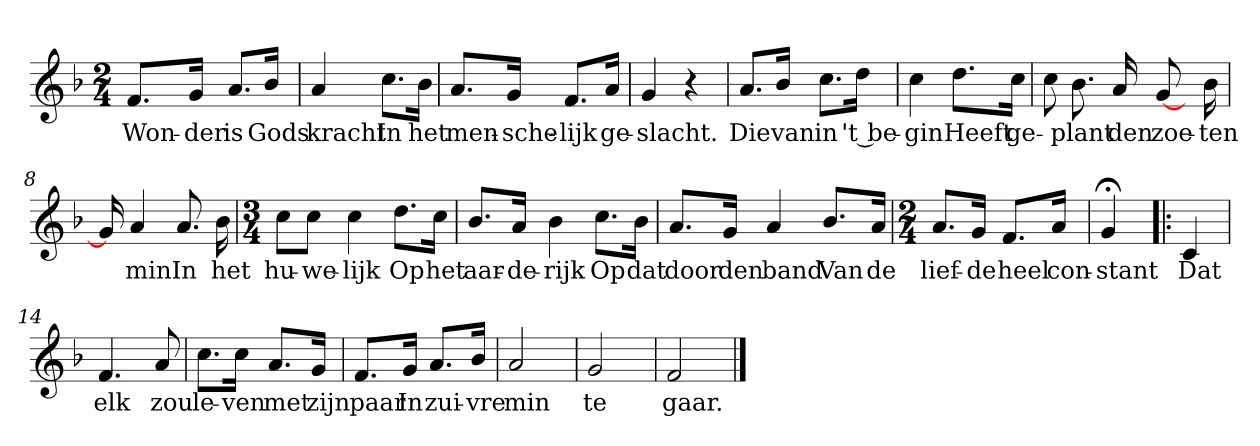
**kern	**text
*part1	*part1
*staff1	*staff1
*clefG2	*
*k[b-]	*
*F:	*
*M2/4	*
*MM120	*
=1	=1
8.f/L	Won-
16g/Jk	-der
8.a/L	is
16b-/Jk	Gods
=2	=2
4a	kracht
8.cc\L	In
16b-\Jk	het
=3	=3
8.a/L	men-
16g/Jk	-sche-
8.f/L	-lijk
16a/Jk	ge-
=4	=4
4g	-slacht.
4r	.
=5	=5
8.a/L	Die
16b-/Jk	van
8.cc\L	in
16dd\Jk	't be-
=6	=6
4cc	-gin
8.dd\L	Heeft
16cc\Jk	ge-
=7	=7
8cc	.
8.b-	-plant
16a	den
[8g	zoe-
16ryy	.
16b-	-ten
=8	=8
16g]	.
4a	min
8.a	In
16b-	het
=9	=9
*M3/4	*
8cc\L	hu-
8cc\J	-we-
4cc	-lijk
8.dd\L	Op
16cc\Jk	het
=10	=10
8.b-/L	aar-
16a/Jk	-de-
4b-	-rijk
8.cc\L	Op
16b-\Jk	dat
=11	=11
8.a/L	door
16g/Jk	den
4a	band
8.b-/L	Van
16a/Jk	de
=12	=12
*M2/4	*
8.a/L	lief-
16g/Jk	-de
8.f/L	heel
16a/Jk	con-
=13	=13
4g;<	-stant
=!|:	=!|:
4c	Dat
=14	=14
4.f	elk
8a	zou
=15	=15
8.cc\L	le-
16cc\Jk	-ven
8.a/L	met
16g/Jk	zijn
=16	=16
8.f/L	paar
16g/Jk	In
8.a/L	zui-
16b-/Jk	-vre
=17	=17
2a	min
=18	=18
2g	te
=19	=19
2f	gaar.
==	==
*-	*-
